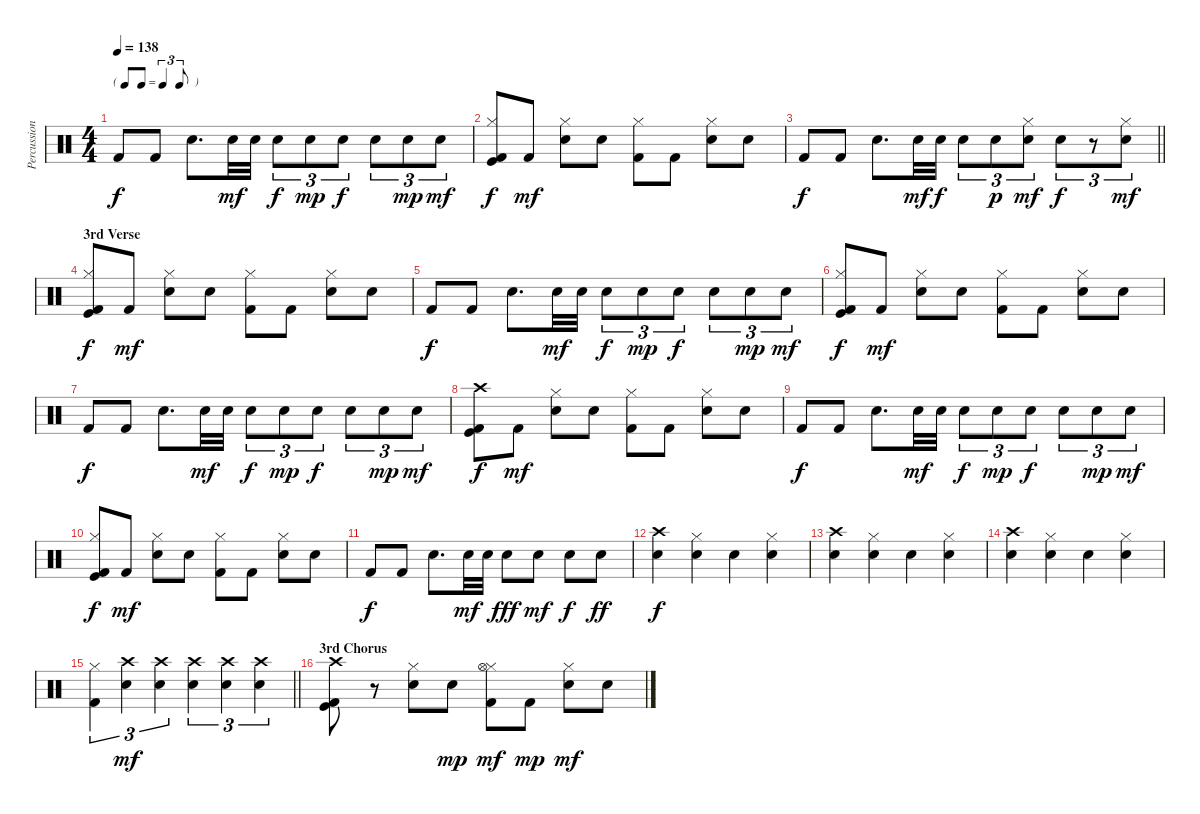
\track ("Percussion" "Percussion") {instrument percussion}
\staff
\articulation defaults
\ts (4 4)
\tf triplet8th
\tempo 138
\clef neutral
\ks c "Kick (hit) 2".8{dy f} "Kick (hit) 2".8 "Electric Snare (hit)".8{d} "Snare (hit) 2".32{dy mf} "Electric Snare (hit)".32 "Electric Snare (hit)".8{tu (3 2) dy f} "Electric Snare (hit)".8{tu (3 2) dy mp} "Electric Snare (hit)".8{tu (3 2) dy f} "Snare (hit) 2".8{tu (3 2)} "Snare (hit) 2".8{tu (3 2) dy mp} "Snare (hit) 2".8{tu (3 2) dy mf}
|
("Kick (hit) 2" "Hi-Hat (closed)" "Kick (hit)").8{dy f} "Kick (hit) 2".8{dy mf} ("Electric Snare (hit)" "Hi-Hat (closed)").8 "Electric Snare (hit)".8 ("Kick (hit) 2" "Hi-Hat (closed)").8 "Kick (hit) 2".8 ("Electric Snare (hit)" "Hi-Hat (closed)").8 "Electric Snare (hit)".8 |
\barLineRight lightlight "Kick (hit) 2".8{dy f} "Kick (hit) 2".8 "Electric Snare (hit)".8{d} "Snare (hit) 2".32{dy mf} "Electric Snare (hit)".32{dy f} "Electric Snare (hit)".8{tu (3 2)} "Snare (hit) 2".8{tu (3 2) dy p}
("Electric Snare (hit)" "Hi-Hat (closed)").8{tu (3 2) dy mf} "Snare (hit) 2".8{tu (3 2) dy f} r.8{tu (3 2)} ("Snare (hit) 2" "Hi-Hat (closed)").8{tu (3 2) dy mf} |
\section ("" "3rd Verse")
("Kick (hit) 2" "Hi-Hat (closed)" "Kick (hit)").8{dy f} "Kick (hit) 2".8{dy mf} ("Electric Snare (hit)" "Hi-Hat (closed)").8 "Electric Snare (hit)".8 ("Kick (hit) 2" "Hi-Hat (closed)").8 "Kick (hit) 2".8 ("Electric Snare (hit)" "Hi-Hat (closed)").8 "Electric Snare (hit)".8 |
"Kick (hit) 2".8{dy f} "Kick (hit) 2".8 "Electric Snare (hit)".8{d} "Snare (hit) 2".32{dy mf} "Electric Snare (hit)".32 "Electric Snare (hit)".8{tu (3 2) dy f} "Electric Snare (hit)".8{tu (3 2) dy mp} "Electric Snare (hit)".8{tu (3 2) dy f} "Snare (hit) 2".8{tu (3 2)} "Snare (hit) 2".8{tu (3 2) dy mp} "Snare (hit) 2".8{tu (3 2) dy mf} |
("Kick (hit) 2" "Hi-Hat (closed)" "Kick (hit)").8{dy f} "Kick (hit) 2".8{dy mf} ("Electric Snare (hit)" "Hi-Hat (closed)").8 "Electric Snare (hit)".8 ("Kick (hit) 2" "Hi-Hat (closed)").8 "Kick (hit) 2".8 ("Electric Snare (hit)" "Hi-Hat (closed)").8 "Electric Snare (hit)".8 |
"Kick (hit) 2".8{dy f} "Kick (hit) 2".8 "Electric Snare (hit)".8{d} "Snare (hit) 2".32{dy mf} "Electric Snare (hit)".32 "Electric Snare (hit)".8{tu (3 2) dy f} "Electric Snare (hit)".8{tu (3 2) dy mp} "Electric Snare (hit)".8{tu (3 2) dy f} "Snare (hit) 2".8{tu (3 2)} "Snare (hit) 2".8{tu (3 2) dy mp} "Snare (hit) 2".8{tu (3 2) dy mf} |
("Kick (hit) 2" "Kick (hit)" "Crash high (hit)").8{dy f} "Kick (hit) 2".8{dy mf} ("Electric Snare (hit)" "Hi-Hat (closed)").8 "Electric Snare (hit)".8 ("Kick (hit) 2" "Hi-Hat (closed)").8 "Kick (hit) 2".8 ("Electric Snare (hit)" "Hi-Hat (closed)").8 "Electric Snare (hit)".8 |
"Kick (hit) 2".8{dy f} "Kick (hit) 2".8 "Electric Snare (hit)".8{d} "Snare (hit) 2".32{dy mf} "Electric Snare (hit)".32 "Electric Snare (hit)".8{tu (3 2) dy f} "Electric Snare (hit)".8{tu (3 2) dy mp} "Electric Snare (hit)".8{tu (3 2) dy f} "Snare (hit) 2".8{tu (3 2)} "Snare (hit) 2".8{tu (3 2) dy mp} "Snare (hit) 2".8{tu (3 2) dy mf} |
("Kick (hit) 2" "Hi-Hat (closed)" "Kick (hit)").8{dy f} "Kick (hit) 2".8{dy mf} ("Electric Snare (hit)" "Hi-Hat (closed)").8 "Electric Snare (hit)".8 ("Kick (hit) 2" "Hi-Hat (closed)").8 "Kick (hit) 2".8 ("Electric Snare (hit)" "Hi-Hat (closed)").8 "Electric Snare (hit)".8 |
"Kick (hit) 2".8{dy f} "Kick (hit) 2".8 "Electric Snare (hit)".8{d} "Snare (hit) 2".32{dy mf} "Electric Snare (hit)".32 "Electric Snare (hit)".8{dy fff} "Electric Snare (hit)".8{dy mf} "Electric Snare (hit)".8{dy f} "Electric Snare (hit)".8{dy ff} |
("Electric Snare (hit)" "Crash high (hit)").4{dy f} ("Snare (hit) 2" "Hi-Hat (closed)").4 "Electric Snare (hit)".4 ("Snare (hit) 2" "Hi-Hat (closed)").4 |
("Electric Snare (hit)" "Crash high (hit)").4 ("Snare (hit) 2" "Hi-Hat (closed)").4 "Electric Snare (hit)".4 ("Snare (hit) 2" "Hi-Hat (closed)").4 |
("Electric Snare (hit)" "Crash high (hit)").4 ("Electric Snare (hit)" "Hi-Hat (closed)").4 "Electric Snare (hit)".4 ("Snare (hit) 2" "Hi-Hat (closed)").4 |
\barLineRight lightlight
("Kick (hit) 2" "Hi-Hat (closed)").4{tu (3 2)} ("Electric Snare (hit)" "Crash high (hit)").4{tu (3 2) dy mf} ("Electric Snare (hit)" "Crash high (hit)").4{tu (3 2)} ("Electric Snare (hit)" "Crash high (hit)").4{tu (3 2)} ("Electric Snare (hit)" "Crash high (hit)").4{tu (3 2)} ("Electric Snare (hit)" "Crash high (hit)").4{tu (3 2)} |
\section ("" "3rd Chorus")
("Kick (hit) 2" "Kick (hit)" "Crash high (hit)").8 r.8 ("Electric Snare (hit)" "Hi-Hat (closed)").8 "Electric Snare (hit)".8{dy mp} ("Kick (hit) 2" "Hi-Hat (closed)" "Hi-Hat (open)").8{dy mf} "Kick (hit) 2".8{dy mp} ("Electric Snare (hit)" "Hi-Hat (closed)").8{dy mf} "Electric Snare (hit)".8
